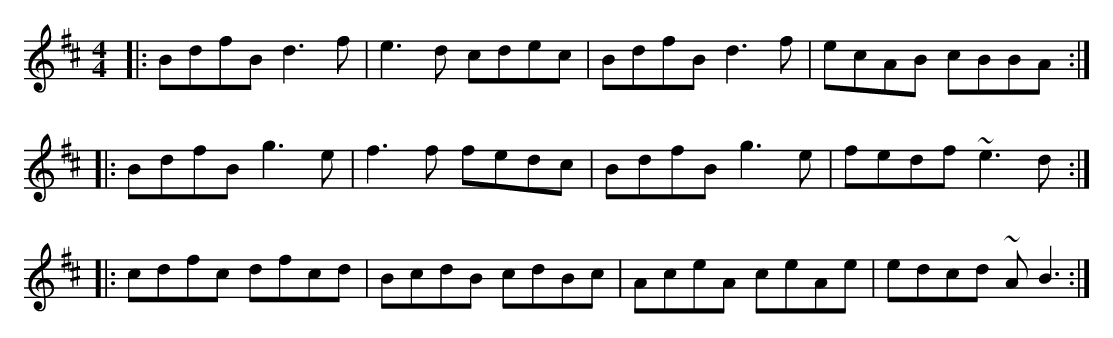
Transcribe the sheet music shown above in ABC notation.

X:1
M:4/4
K:Bmin
|:BdfB d3 f|e3 d cdec|BdfB d3 f|ecAB cBBA:|
|:BdfB g3 e|f3 f fedc|BdfB g3 e|fedf ~e3d:|
|:cdfc dfcd|BcdB cdBc|AceA ceAe|edcd ~AB3:|
